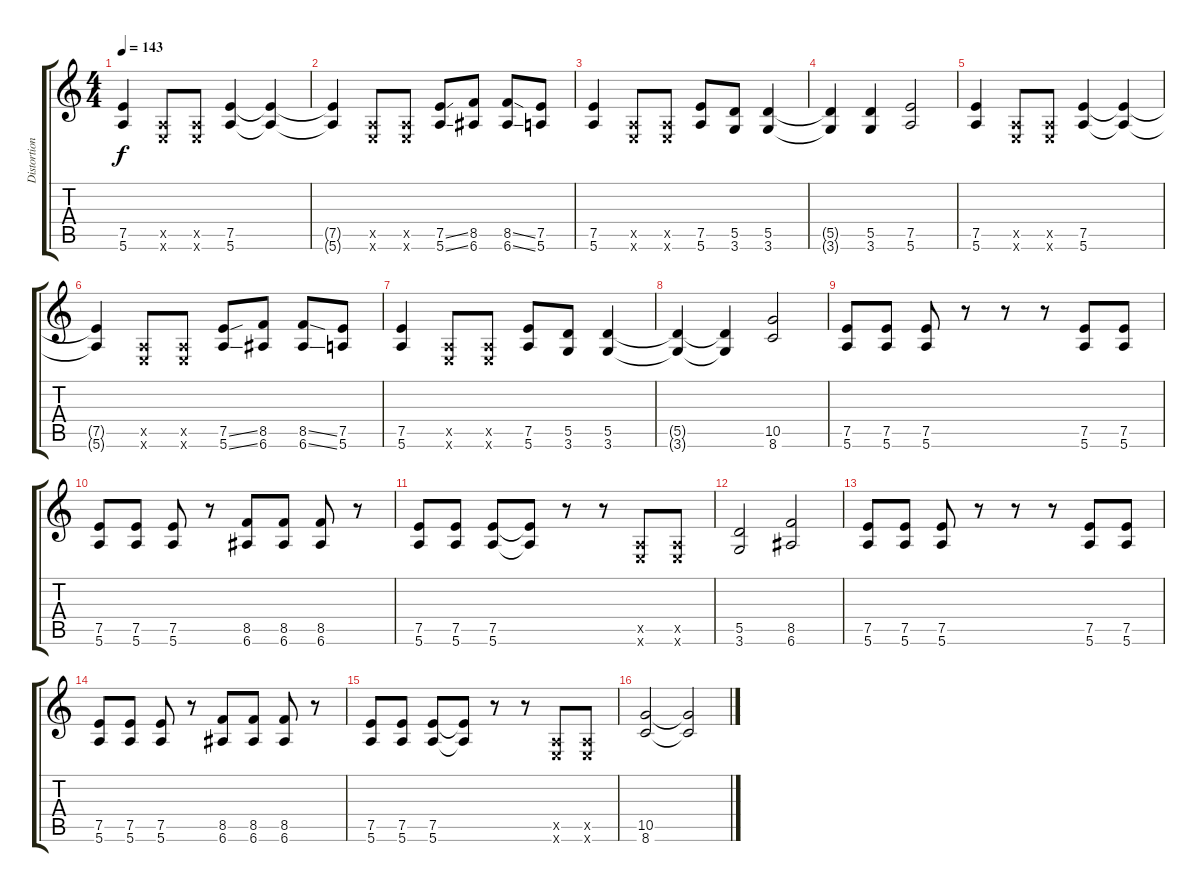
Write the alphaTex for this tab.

\track ("Distortion" "Distortion") {instrument distortionguitar}
\staff {score tabs}
\tuning (E4 B3 G3 D3 A2 E2) {hide}
\ts (4 4)
\tempo 143
\clef g2
\ks c
(7.5 5.6).4{dy f} (0.5{x} 0.6{x}).8 (0.5{x} 0.6{x}).8 (7.5 5.6).4 (7.5{t} 5.6{t}).4 |
(7.5{t} 5.6{t}).4 (0.5{x} 0.6{x}).8 (0.5{x} 0.6{x}).8 (7.5{ss} 5.6{ss}).8 (8.5 6.6).8 (8.5{ss} 6.6{ss}).8 (7.5 5.6).8 |
(7.5 5.6).4 (0.5{x} 0.6{x}).8 (0.5{x} 0.6{x}).8 (7.5 5.6).8 (5.5 3.6).8 (5.5 3.6).4 |
(5.5{t} 3.6{t}).4 (5.5 3.6).4 (7.5 5.6).2 |
(7.5 5.6).4 (0.5{x} 0.6{x}).8 (0.5{x} 0.6{x}).8 (7.5 5.6).4 (7.5{t} 5.6{t}).4 |
(7.5{t} 5.6{t}).4 (0.5{x} 0.6{x}).8 (0.5{x} 0.6{x}).8 (7.5{ss} 5.6{ss}).8 (8.5 6.6).8 (8.5{ss} 6.6{ss}).8 (7.5 5.6).8 |
(7.5 5.6).4 (0.5{x} 0.6{x}).8 (0.5{x} 0.6{x}).8 (7.5 5.6).8 (5.5 3.6).8 (5.5 3.6).4 |
(5.5{t} 3.6{t}).4 (5.5{t} 3.6{t}).4 (10.5 8.6).2 |
(7.5 5.6).8 (7.5 5.6).8 (7.5 5.6).8 r.8 r.8 r.8 (7.5 5.6).8 (7.5 5.6).8 |
(7.5 5.6).8 (7.5 5.6).8 (7.5 5.6).8 r.8 (8.5 6.6).8 (8.5 6.6).8 (8.5 6.6).8 r.8 |
(7.5 5.6).8 (7.5 5.6).8 (7.5 5.6).8 (7.5{t} 5.6{t}).8 r.8 r.8 (0.5{x} 0.6{x}).8 (0.5{x} 0.6{x}).8 |
(5.5 3.6).2 (8.5 6.6).2 |
(7.5 5.6).8 (7.5 5.6).8 (7.5 5.6).8 r.8 r.8 r.8 (7.5 5.6).8 (7.5 5.6).8 |
(7.5 5.6).8 (7.5 5.6).8 (7.5 5.6).8 r.8 (8.5 6.6).8 (8.5 6.6).8 (8.5 6.6).8 r.8 |
(7.5 5.6).8 (7.5 5.6).8 (7.5 5.6).8 (7.5{t} 5.6{t}).8 r.8 r.8 (0.5{x} 0.6{x}).8 (0.5{x} 0.6{x}).8 |
(10.5 8.6).2 (10.5{t} 8.6{t}).2
